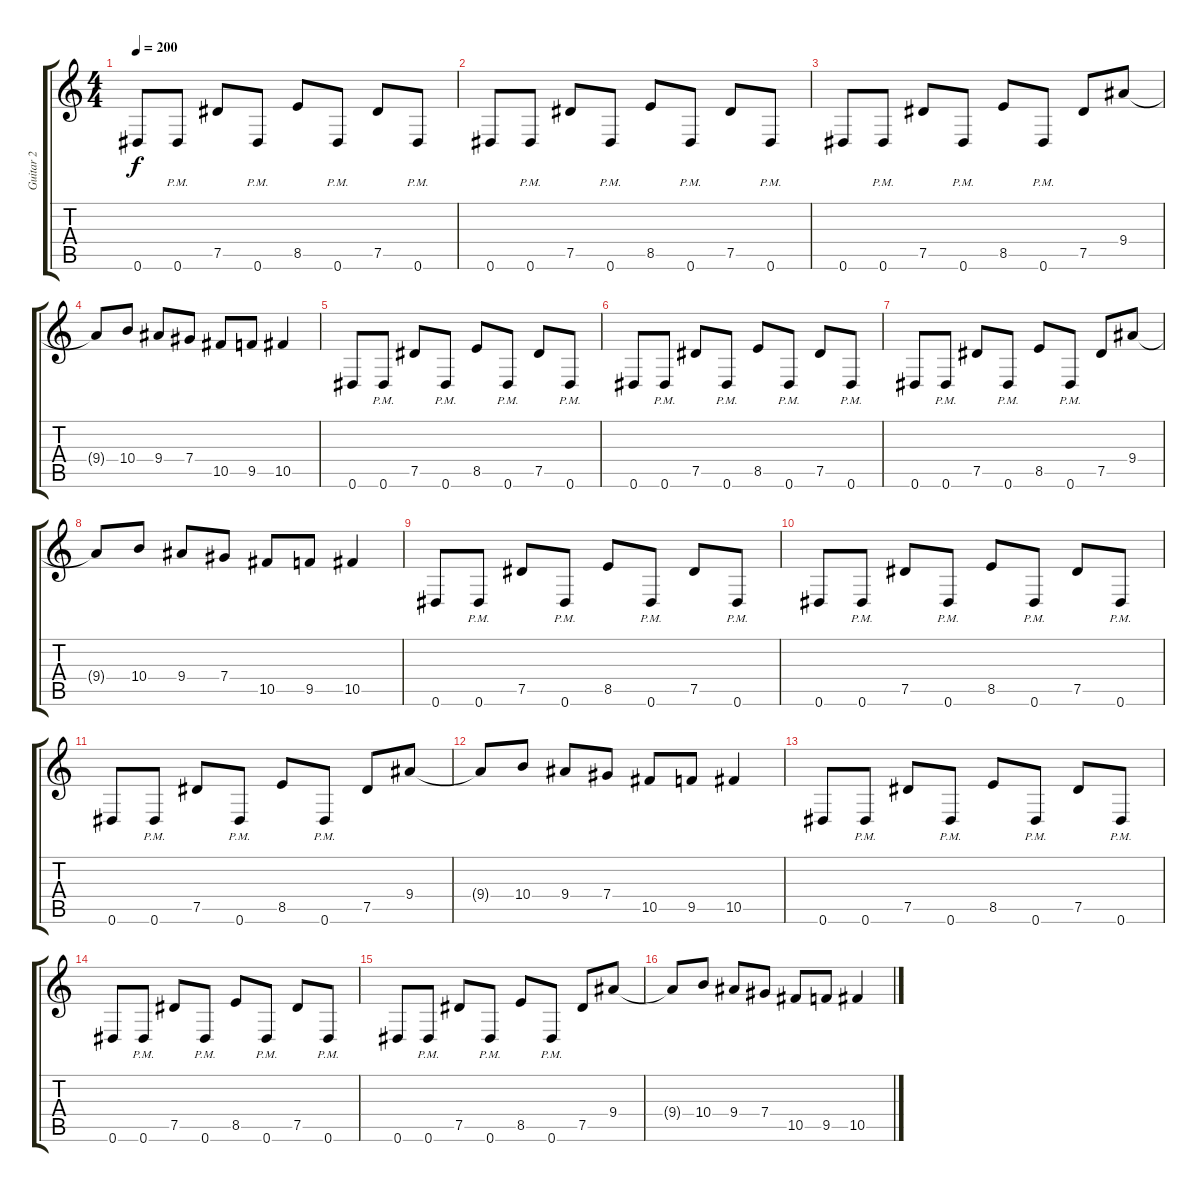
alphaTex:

\track ("Guitar 2" "Guitar 2") {instrument distortionguitar}
\staff {score tabs}
\tuning (Eb4 Bb3 Gb3 Db3 Ab2 Eb2) {hide}
\ts (4 4)
\tempo 200
\clef g2
\ks c
0.6.8{dy f} 0.6{pm}.8 7.5.8 0.6{pm}.8 8.5.8 0.6{pm}.8 7.5.8 0.6{pm}.8 |
0.6.8 0.6{pm}.8 7.5.8 0.6{pm}.8 8.5.8 0.6{pm}.8 7.5.8 0.6{pm}.8 |
0.6.8 0.6{pm}.8 7.5.8 0.6{pm}.8 8.5.8 0.6{pm}.8 7.5.8 9.4.8 |
9.4{t}.8 10.4.8 9.4.8 7.4.8 10.5.8 9.5.8 10.5.4 |
0.6.8 0.6{pm}.8 7.5.8 0.6{pm}.8 8.5.8 0.6{pm}.8 7.5.8 0.6{pm}.8 |
0.6.8 0.6{pm}.8 7.5.8 0.6{pm}.8 8.5.8 0.6{pm}.8 7.5.8 0.6{pm}.8 |
0.6.8 0.6{pm}.8 7.5.8 0.6{pm}.8 8.5.8 0.6{pm}.8 7.5.8 9.4.8 |
9.4{t}.8 10.4.8 9.4.8 7.4.8 10.5.8 9.5.8 10.5.4 |
0.6.8 0.6{pm}.8 7.5.8 0.6{pm}.8 8.5.8 0.6{pm}.8 7.5.8 0.6{pm}.8 |
0.6.8 0.6{pm}.8 7.5.8 0.6{pm}.8 8.5.8 0.6{pm}.8 7.5.8 0.6{pm}.8 |
0.6.8 0.6{pm}.8 7.5.8 0.6{pm}.8 8.5.8 0.6{pm}.8 7.5.8 9.4.8 |
9.4{t}.8 10.4.8 9.4.8 7.4.8 10.5.8 9.5.8 10.5.4 |
0.6.8 0.6{pm}.8 7.5.8 0.6{pm}.8 8.5.8 0.6{pm}.8 7.5.8 0.6{pm}.8 |
0.6.8 0.6{pm}.8 7.5.8 0.6{pm}.8 8.5.8 0.6{pm}.8 7.5.8 0.6{pm}.8 |
0.6.8 0.6{pm}.8 7.5.8 0.6{pm}.8 8.5.8 0.6{pm}.8 7.5.8 9.4.8 |
9.4{t}.8 10.4.8 9.4.8 7.4.8 10.5.8 9.5.8 10.5.4
